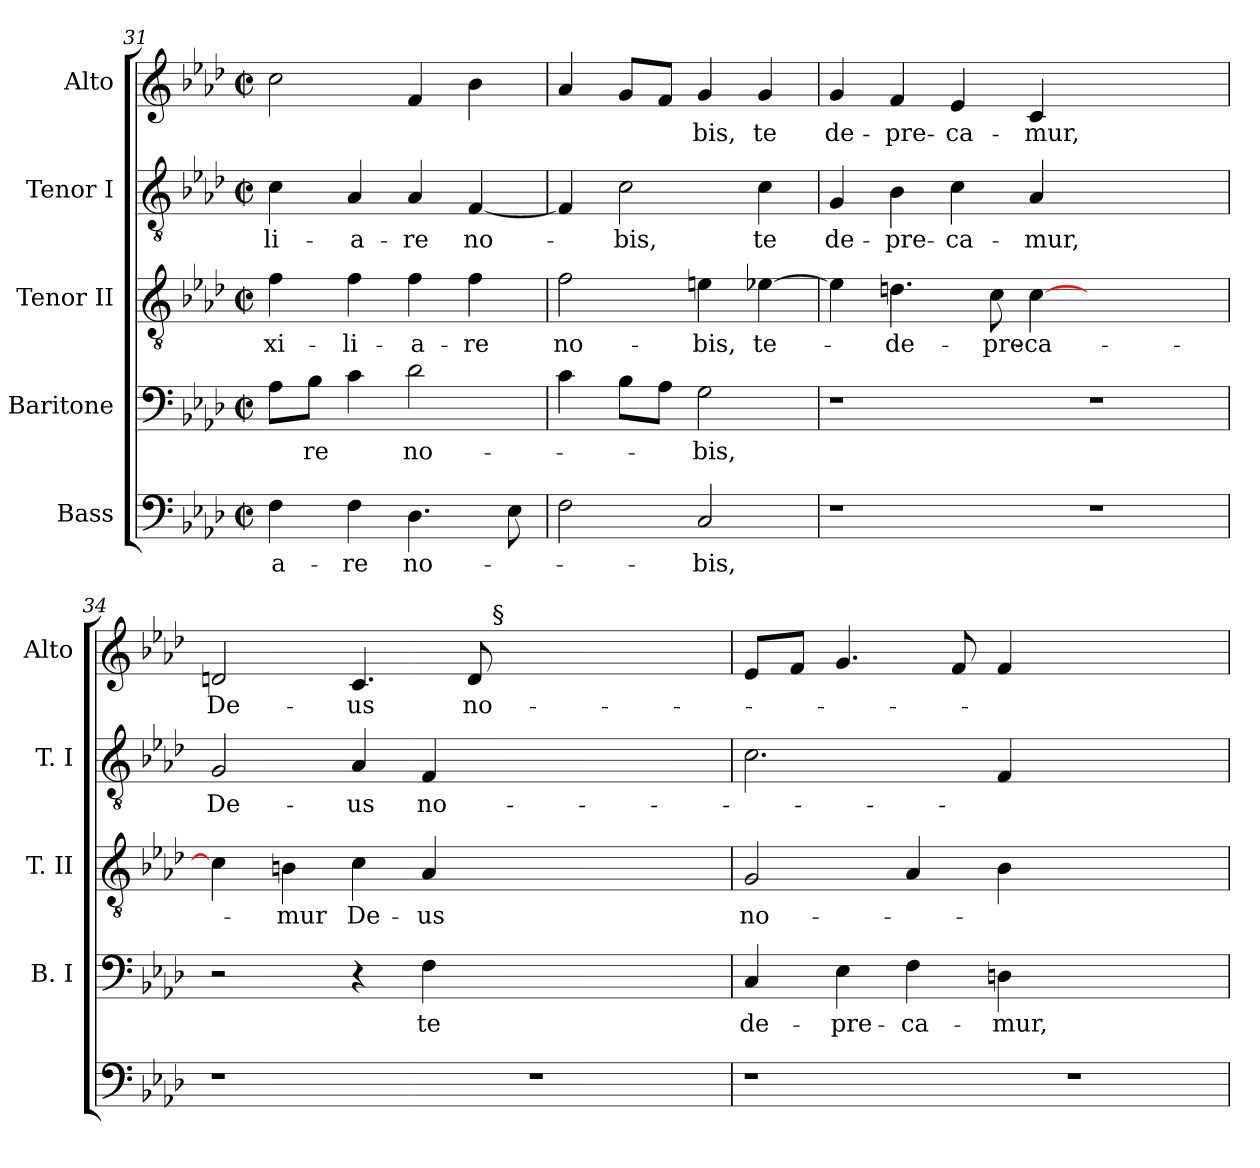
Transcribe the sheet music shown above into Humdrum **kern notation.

**kern	**text	**kern	**text	**kern	**text	**kern	**text	**kern	**text
*part5	*part5	*part4	*part4	*part3	*part3	*part2	*part2	*part1	*part1
*staff5	*staff5	*staff4	*staff4	*staff3	*staff3	*staff2	*staff2	*staff1	*staff1
*I"Bass	*	*I"Baritone	*	*I"Tenor II	*	*I"Tenor I	*	*I"Alto	*
*	*	*I'B. I	*	*I'T. II	*	*I'T. I	*	*I'Alto	*
!!LO:PB:g=z
*clefF4	*	*clefF4	*	*clefGv2	*	*clefGv2	*	*clefG2	*
*	*	*ITrd7c12	*	*	*	*	*	*	*
*k[b-e-a-d-]	*	*k[b-e-a-d-]	*	*k[b-e-a-d-]	*	*k[b-e-a-d-]	*	*k[b-e-a-d-]	*
*A-:	*	*A-:	*	*A-:	*	*A-:	*	*A-:	*
*M2/2	*	*M2/2	*	*M2/2	*	*M2/2	*	*M2/2	*
*met(c|)	*	*met(c|)	*	*met(c|)	*	*met(c|)	*	*met(c|)	*
=31	=31	=31	=31	=31	=31	=31	=31	=31	=31
!	!LO:LY:b:color=#000000	!	!	!	!	!	!	!	!
!	!	!	!	!	!LO:LY:b:color=#000000	!	!	!	!
!	!	!	!	!	!	!	!LO:LY:b:color=#000000	!	!
4Fi\	-a-	8AA-i\L	.	4fi\	-xi-	4ci\	-li-	2cci\	.
!	!	!	!LO:LY:b:color=#000000	!	!	!	!	!	!
.	.	8BB-i\J	-re	.	.	.	.	.	.
!	!LO:LY:b:color=#000000	!	!	!	!	!	!	!	!
!	!	!	!	!	!LO:LY:b:color=#000000	!	!	!	!
!	!	!	!	!	!	!	!LO:LY:b:color=#000000	!	!
4Fi\	-re	4Ci\	.	4fi\	-li-	4A-i/	-a-	.	.
!	!LO:LY:b:color=#000000	!	!	!	!	!	!	!	!
!	!	!	!LO:LY:b:color=#000000	!	!	!	!	!	!
!	!	!	!	!	!LO:LY:b:color=#000000	!	!	!	!
!	!	!	!	!	!	!	!LO:LY:b:color=#000000	!	!
4.D-i\	no-	2D-i\	no-	4fi\	-a-	4A-i/	-re	4fi/	.
!	!	!	!	!	!LO:LY:b:color=#000000	!	!	!	!
!	!	!	!	!	!	!	!LO:LY:b:color=#000000	!	!
.	.	.	.	4fi\	-re	[<4Fi/	no-	4b-i\	.
8E-i\	.	.	.	.	.	.	.	.	.
=32	=32	=32	=32	=32	=32	=32	=32	=32	=32
!	!	!	!	!	!LO:LY:b:color=#000000	!	!	!	!
2Fi\	.	4Ci\	.	2fi\	no-	4Fi/]	.	4a-i/	.
!	!	!	!	!	!	!	!LO:LY:b:color=#000000	!	!
.	.	8BB-i\L	.	.	.	2ci\	-bis,	8gi/L	.
.	.	8AA-i\J	.	.	.	.	.	8fi/J	.
!	!LO:LY:b:color=#000000	!	!	!	!	!	!	!	!
!	!	!	!LO:LY:b:color=#000000	!	!	!	!	!	!
!	!	!	!	!	!LO:LY:b:color=#000000	!	!	!	!
!	!	!	!	!	!	!	!	!	!LO:LY:b:color=#000000
2Ci/	-bis,	2GGi\	-bis,	4eni\	-bis,	.	.	4gi/	-bis,
!	!	!	!	!	!LO:LY:b:color=#000000	!	!	!	!
!	!	!	!	!	!	!	!LO:LY:b:color=#000000	!	!
!	!	!	!	!	!	!	!	!	!LO:LY:b:color=#000000
.	.	.	.	[>4e-Xi\	te-	4ci\	te	4gi/	te
=33	=33	=33	=33	=33	=33	=33	=33	=33	=33
!	!	!	!	!	!	!	!LO:LY:b:color=#000000	!	!
!	!	!	!	!	!	!	!	!	!LO:LY:b:color=#000000
1r	.	1r	.	4e-i\]	.	4Gi/	de-	4gi/	de-
!	!	!	!	!	!LO:LY:b:color=#000000	!	!	!	!
!	!	!	!	!	!	!	!LO:LY:b:color=#000000	!	!
!	!	!	!	!	!	!	!	!	!LO:LY:b:color=#000000
.	.	.	.	4.dni\	-de-	4B-i\	-pre-	4fi/	-pre-
!	!	!	!	!	!	!	!LO:LY:b:color=#000000	!	!
!	!	!	!	!	!	!	!	!	!LO:LY:b:color=#000000
.	.	.	.	.	.	4ci\	-ca-	4e-i/	-ca-
!	!	!	!	!	!LO:LY:b:color=#000000	!	!	!	!
.	.	.	.	8ci\	-pre-	.	.	.	.
!	!	!	!	!	!LO:LY:b:color=#000000	!	!	!	!
!	!	!	!	!	!	!	!LO:LY:b:color=#000000	!	!
!	!	!	!	!	!	!	!	!	!LO:LY:b:color=#000000
.	.	.	.	[>4ci\	-ca-	4A-i/	-mur,	4ci/	-mur,
1r	.	1r	.	1ryy	.	1ryy	.	1ryy	.
=34	=34	=34	=34	=34	=34	=34	=34	=34	=34
!	!	!	!	!	!	!	!LO:LY:b:color=#000000	!	!
!	!	!	!	!	!	!	!	!	!LO:LY:b:color=#000000
*	*	*	*	*	*	*	*	*^	*
1r	.	2r	.	4ci\]	.	2Gi/	De-	2dni/	2ryy	De-
!	!	!	!	!	!LO:LY:b:color=#000000	!	!	!	!	!
.	.	.	.	4Bni\	-mur	.	.	.	.	.
!	!	!	!	!	!LO:LY:b:color=#000000	!	!	!	!	!
!	!	!	!	!	!	!	!LO:LY:b:color=#000000	!	!	!
!	!	!	!	!	!	!	!	!	!	!LO:LY:b:color=#000000
.	.	4r	.	4ci\	De-	4A-i/	-us	4.ci/	4ryy	-us
!	!	!	!LO:LY:b:color=#000000	!	!	!	!	!	!	!
!	!	!	!	!	!LO:LY:b:color=#000000	!	!	!	!	!
!	!	!	!	!	!	!	!LO:LY:b:color=#000000	!	!	!
.	.	4FFi\	te	4A-i/	-us	4Fi/	no-	.	8ryy	.
!	!	!	!	!	!	!	!	!	!	!LO:LY:b:color=#000000
.	.	.	.	.	.	.	.	8di/	32ryy	no-
.	.	.	.	.	.	.	.	.	256ryy	.
!	!	!	!	!	!	!	!	!	!LO:TX:a:t=§	!
.	.	.	.	.	.	.	.	.	1ryy	.
1r	.	1ryy	.	1ryy	.	1ryy	.	1ryy	.	.
.	.	.	.	.	.	.	.	.	16ryy	.
.	.	.	.	.	.	.	.	.	64..ryy	.
*	*	*	*	*	*	*	*	*v	*v	*
=35	=35	=35	=35	=35	=35	=35	=35	=35	=35
*	*	*	*	*	*	*	*	*^	*
!	!	!	!LO:LY:b:color=#000000	!	!	!	!	!	!	!
*	*	*	*	*	*	*	*	*v	*v	*
*	*	*	*	*	*	*	*	*^	*
!	!	!	!	!	!LO:LY:b:color=#000000	!	!	!	!	!
*	*	*	*	*	*	*	*	*v	*v	*
1r	.	4CCi/	de-	2Gi/	no-	2.ci\	.	8e-i/L	.
.	.	.	.	.	.	.	.	8fi/J	.
!	!	!	!LO:LY:b:color=#000000	!	!	!	!	!	!
.	.	4EE-i\	-pre-	.	.	.	.	4.gi/	.
!	!	!	!LO:LY:b:color=#000000	!	!	!	!	!	!
.	.	4FFi\	-ca-	4A-i/	.	.	.	.	.
.	.	.	.	.	.	.	.	8fi/	.
!	!	!	!LO:LY:b:color=#000000	!	!	!	!	!	!
.	.	4DDni\	-mur,	4B-i\	.	4Fi/	.	4fi/	.
1r	.	1ryy	.	1ryy	.	1ryy	.	1ryy	.
=	=	=	=	=	=	=	=	=	=
*-	*-	*-	*-	*-	*-	*-	*-	*-	*-
